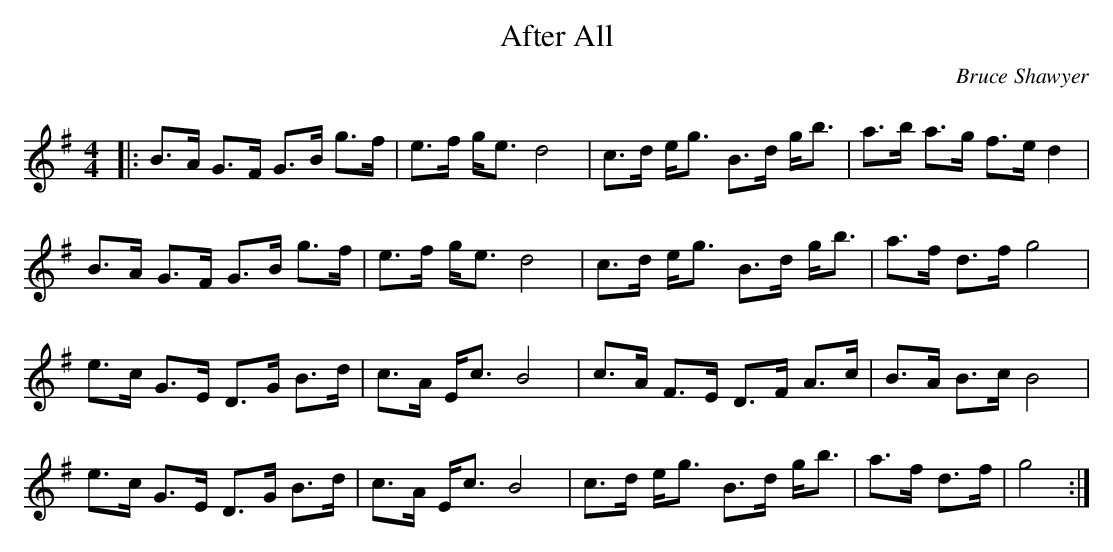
X:1
T: After All
C:Bruce Shawyer
Q:128
K:G
M:4/4
L:1/16
|:B3A G3F G3B g3f|e3f ge3 d8|c3d eg3 B3d gb3|a3b a3g f3e d4|
B3A G3F G3B g3f|e3f ge3 d8|c3d eg3 B3d gb3|a3f d3f g8|
e3c G3E D3G B3d|c3A Ec3 B8|c3A F3E D3F A3c|B3A B3c B8|
e3c G3E D3G B3d|c3A Ec3 B8|c3d eg3 B3d gb3|a3f d3f|g8:|
